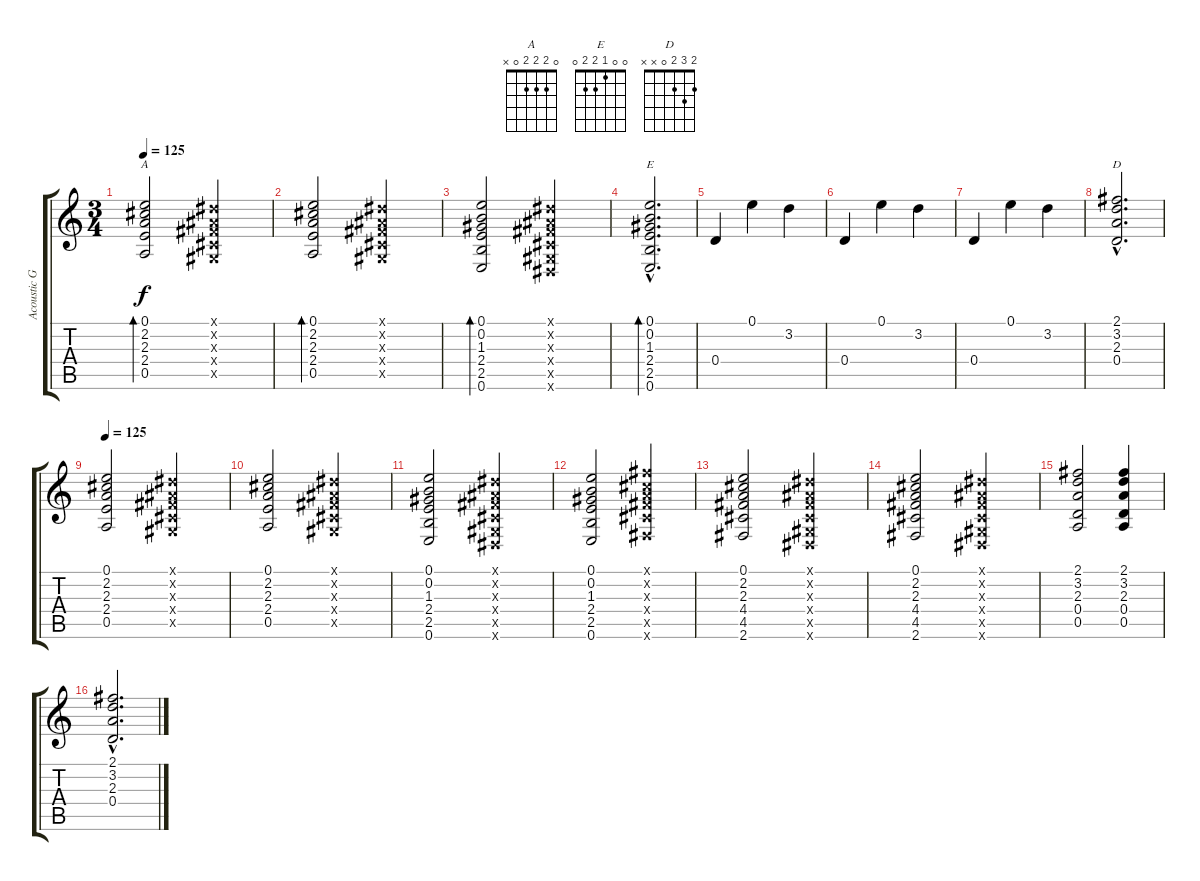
\track ("Acoustic Guitar" "Acoustic G") {instrument acousticguitarsteel}
\staff {score tabs}
\tuning (E4 B3 G3 D3 A2 E2) {hide}
\chord ("A" 0 2 2 2 0 x)
\chord ("E" 0 0 1 2 2 0)
\chord ("D" 2 3 2 0 x x)
\ts (3 4)
\tempo 125
\clef g2
\ks c
(0.1 2.2 2.3 2.4 0.5).2{bd 30 ch "A" dy f} (-1.1{x} -1.2{x} -1.3{x} -1.4{x} -1.5{x}).4 |
(0.1 2.2 2.3 2.4 0.5).2{bd 30} (-1.1{x} -1.2{x} -1.3{x} -1.4{x} -1.5{x}).4 |
(0.1 0.2 1.3 2.4 2.5 0.6).2{bd 30} (-1.1{x} -1.2{x} -1.3{x} -1.4{x} -1.5{x} -1.6{x}).4 |
(0.1{hac} 0.2{hac} 1.3{hac} 2.4{hac} 2.5{hac} 0.6{hac}).2{d bd 30 ch "E"} |
0.4.4 0.1.4 3.2.4 |
0.4.4 0.1.4 3.2.4 |
0.4.4 0.1.4 3.2.4 |
(2.1{hac} 3.2{hac} 2.3{hac} 0.4{hac}).2{d ch "D"} |
\tempo 125
(0.1 2.2 2.3 2.4 0.5).2 (-1.1{x} -1.2{x} -1.3{x} -1.4{x} -1.5{x}).4 |
(0.1 2.2 2.3 2.4 0.5).2 (-1.1{x} -1.2{x} -1.3{x} -1.4{x} -1.5{x}).4 |
(0.1 0.2 1.3 2.4 2.5 0.6).2 (-1.1{x} -1.2{x} -1.3{x} -1.4{x} -1.5{x} -1.6{x}).4 |
(0.1 0.2 1.3 2.4 2.5 0.6).2 (2.1{x} 2.2{x} 2.3{x} 4.4{x} 4.5{x} 2.6{x}).4 |
(0.1 2.2 2.3 4.4 4.5 2.6).2 (-1.1{x} -1.2{x} -1.3{x} -1.4{x} -1.5{x} -1.6{x}).4 |
(0.1 2.2 2.3 4.4 4.5 2.6).2 (-1.1{x} -1.2{x} -1.3{x} -1.4{x} -1.5{x} -1.6{x}).4 |
(2.1 3.2 2.3 0.4 0.5).2 (2.1 3.2 2.3 0.4 0.5).4 |
(2.1{hac} 3.2{hac} 2.3{hac} 0.4{hac}).2{d}
